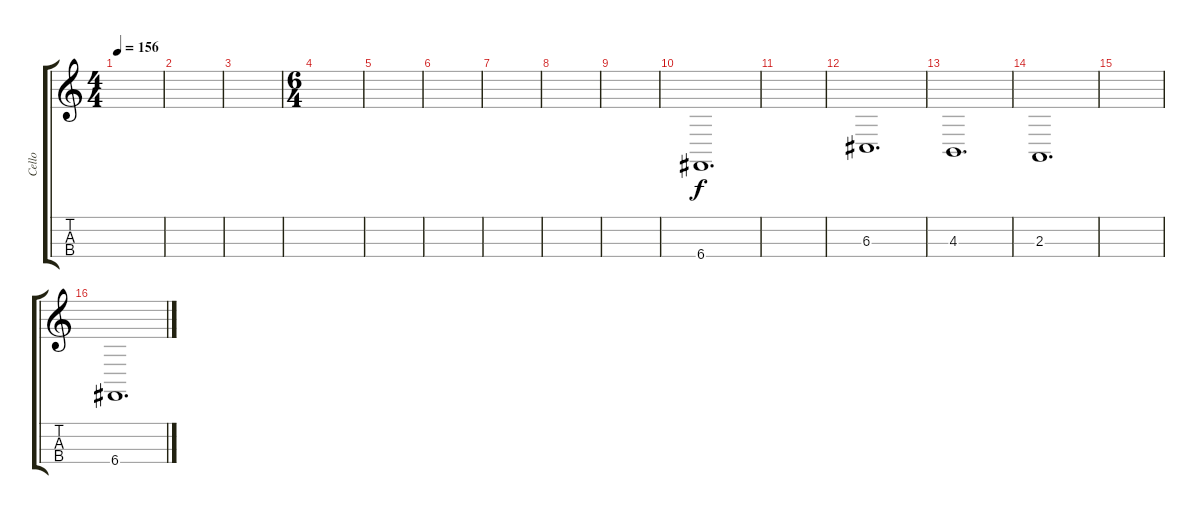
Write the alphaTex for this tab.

\track ("Cello" "Cello") {instrument tremolostrings}
\staff {score tabs}
\tuning (A3 D3 G2 C2) {hide}
\ts (4 4)
\tempo 156
\clef g2
\ks c
|
|
|
\ts (6 4)
|
|
|
|
|
|
6.4.1{d} |
|
6.3.1{d} |
4.3.1{d} |
2.3.1{d} |
|
6.4.1{d}
